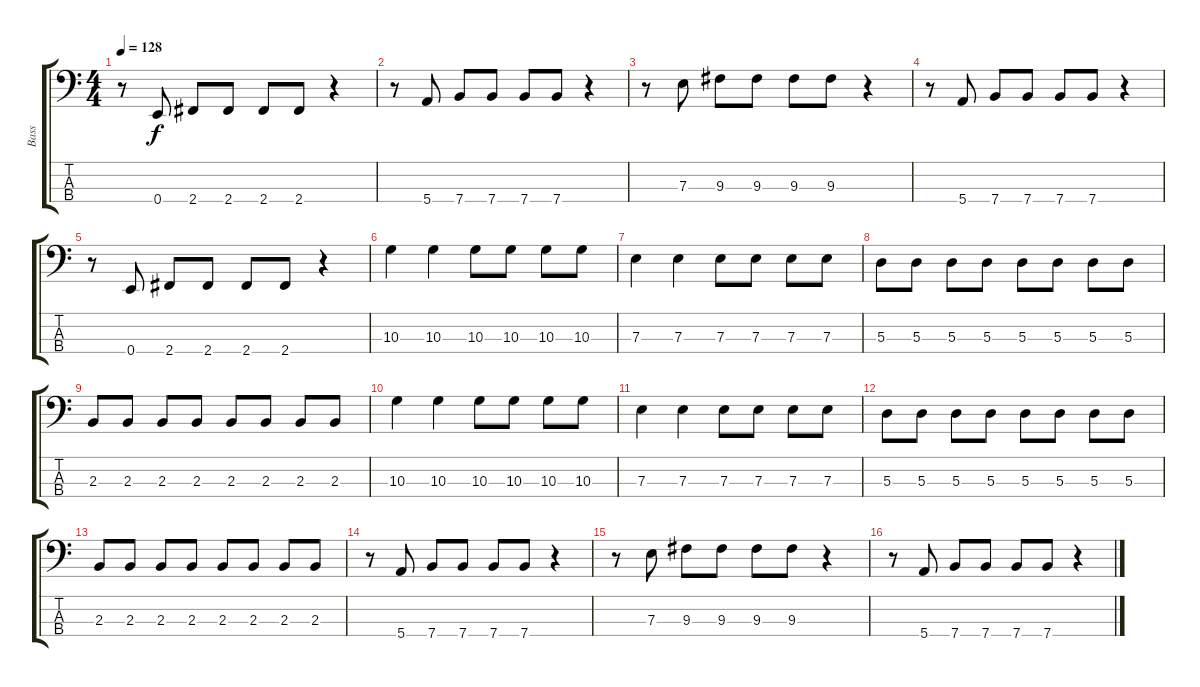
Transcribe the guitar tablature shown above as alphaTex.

\track ("Bass" "Bass") {instrument electricbassfinger}
\staff {score tabs}
\tuning (G2 D2 A1 E1) {hide}
\ts (4 4)
\tempo 128
\clef f4
\ks c
r.8{dy f} 0.4.8 2.4.8 2.4.8 2.4.8 2.4.8 r.4 |
r.8 5.4.8 7.4.8 7.4.8 7.4.8 7.4.8 r.4 |
r.8 7.3.8 9.3.8 9.3.8 9.3.8 9.3.8 r.4 |
r.8 5.4.8 7.4.8 7.4.8 7.4.8 7.4.8 r.4 |
r.8 0.4.8 2.4.8 2.4.8 2.4.8 2.4.8 r.4 |
10.3.4 10.3.4 10.3.8 10.3.8 10.3.8 10.3.8 |
7.3.4 7.3.4 7.3.8 7.3.8 7.3.8 7.3.8 |
5.3.8 5.3.8 5.3.8 5.3.8 5.3.8 5.3.8 5.3.8 5.3.8 |
2.3.8 2.3.8 2.3.8 2.3.8 2.3.8 2.3.8 2.3.8 2.3.8 |
10.3.4 10.3.4 10.3.8 10.3.8 10.3.8 10.3.8 |
7.3.4 7.3.4 7.3.8 7.3.8 7.3.8 7.3.8 |
5.3.8 5.3.8 5.3.8 5.3.8 5.3.8 5.3.8 5.3.8 5.3.8 |
2.3.8 2.3.8 2.3.8 2.3.8 2.3.8 2.3.8 2.3.8 2.3.8 |
r.8 5.4.8 7.4.8 7.4.8 7.4.8 7.4.8 r.4 |
r.8 7.3.8 9.3.8 9.3.8 9.3.8 9.3.8 r.4 |
r.8 5.4.8 7.4.8 7.4.8 7.4.8 7.4.8 r.4
